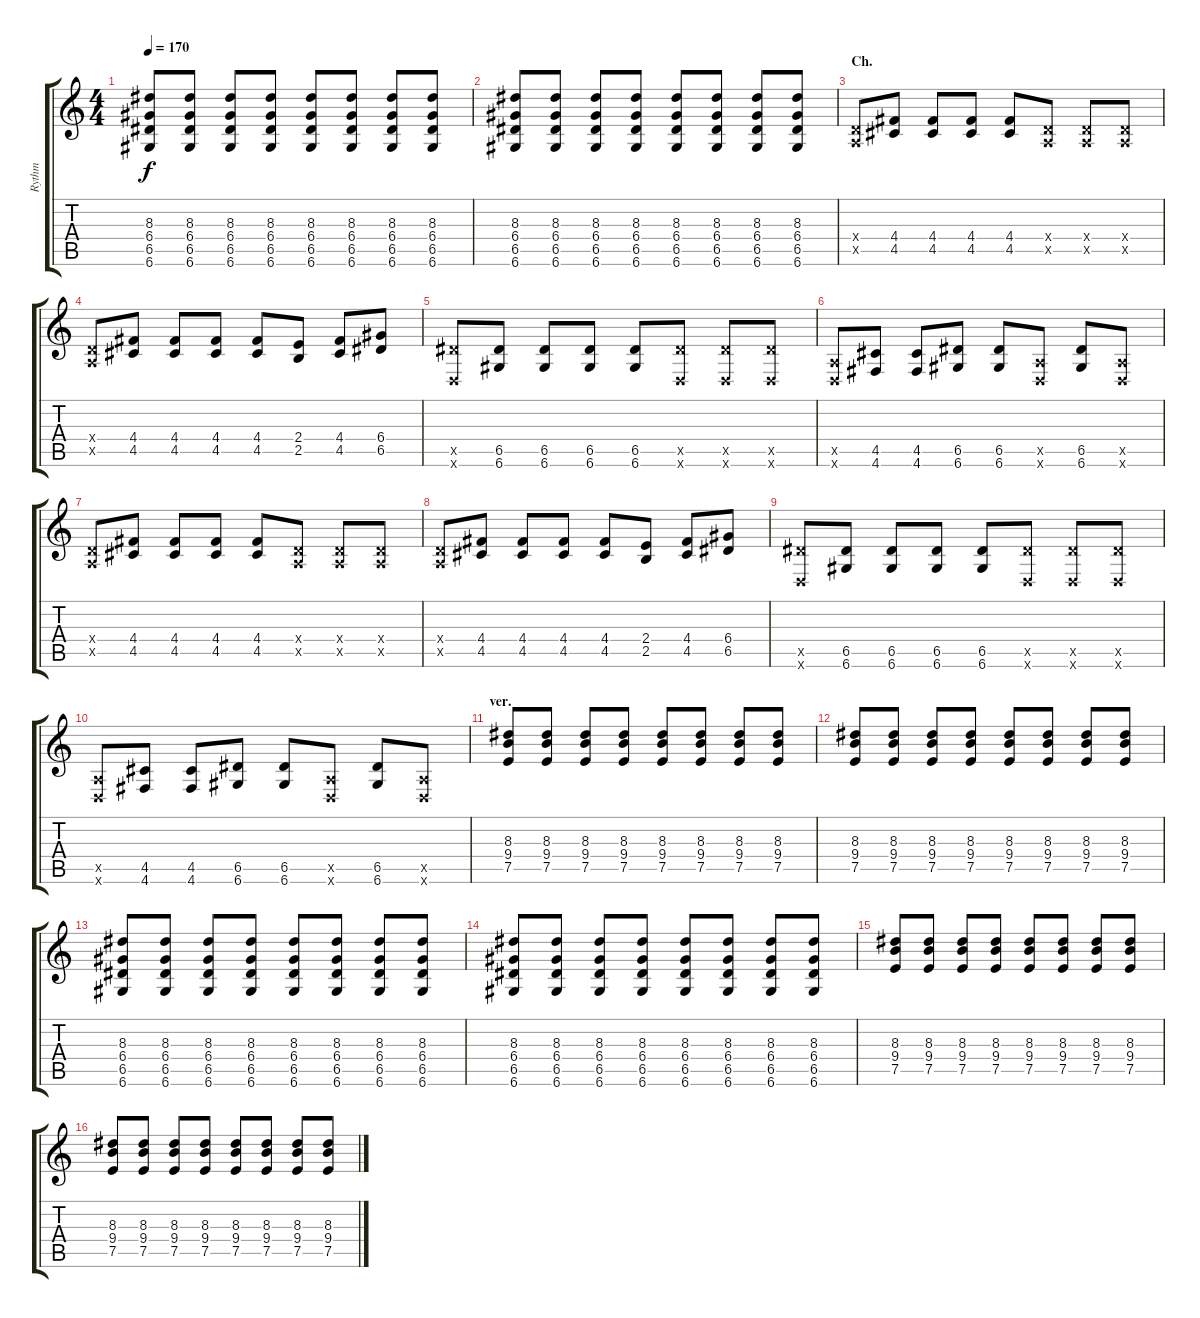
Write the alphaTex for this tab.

\track ("Rythm" "Rythm") {instrument distortionguitar}
\staff {score tabs}
\tuning (E4 B3 G3 D3 A2 D2) {hide}
\ts (4 4)
\tempo 170
\clef g2
\ks c
(8.3 6.4 6.5 6.6).8{dy f} (8.3 6.4 6.5 6.6).8 (8.3 6.4 6.5 6.6).8 (8.3 6.4 6.5 6.6).8 (8.3 6.4 6.5 6.6).8 (8.3 6.4 6.5 6.6).8 (8.3 6.4 6.5 6.6).8 (8.3 6.4 6.5 6.6).8 |
(8.3 6.4 6.5 6.6).8 (8.3 6.4 6.5 6.6).8 (8.3 6.4 6.5 6.6).8 (8.3 6.4 6.5 6.6).8 (8.3 6.4 6.5 6.6).8 (8.3 6.4 6.5 6.6).8 (8.3 6.4 6.5 6.6).8 (8.3 6.4 6.5 6.6).8 |
\section ("" "Ch.")
(0.4{x} 0.5{x}).8 (4.4 4.5).8 (4.4 4.5).8 (4.4 4.5).8 (4.4 4.5).8 (0.4{x} 0.5{x}).8 (0.4{x} 0.5{x}).8 (0.4{x} 0.5{x}).8 |
(0.4{x} 0.5{x}).8 (4.4 4.5).8 (4.4 4.5).8 (4.4 4.5).8 (4.4 4.5).8 (2.4 2.5).8 (4.4 4.5).8 (6.4 6.5).8 |
(6.5{x} 0.6{x}).8 (6.5 6.6).8 (6.5 6.6).8 (6.5 6.6).8 (6.5 6.6).8 (6.5{x} 0.6{x}).8 (6.5{x} 0.6{x}).8 (6.5{x} 0.6{x}).8 |
(0.5{x} 0.6{x}).8 (4.5 4.6).8 (4.5 4.6).8 (6.5 6.6).8 (6.5 6.6).8 (0.5{x} 0.6{x}).8 (6.5 6.6).8 (0.5{x} 0.6{x}).8 |
(0.4{x} 0.5{x}).8 (4.4 4.5).8 (4.4 4.5).8 (4.4 4.5).8 (4.4 4.5).8 (0.4{x} 0.5{x}).8 (0.4{x} 0.5{x}).8 (0.4{x} 0.5{x}).8 |
(0.4{x} 0.5{x}).8 (4.4 4.5).8 (4.4 4.5).8 (4.4 4.5).8 (4.4 4.5).8 (2.4 2.5).8 (4.4 4.5).8 (6.4 6.5).8 |
(6.5{x} 0.6{x}).8 (6.5 6.6).8 (6.5 6.6).8 (6.5 6.6).8 (6.5 6.6).8 (6.5{x} 0.6{x}).8 (6.5{x} 0.6{x}).8 (6.5{x} 0.6{x}).8 |
(0.5{x} 0.6{x}).8 (4.5 4.6).8 (4.5 4.6).8 (6.5 6.6).8 (6.5 6.6).8 (0.5{x} 0.6{x}).8 (6.5 6.6).8 (0.5{x} 0.6{x}).8 |
\section ("" "ver.")
(8.3 9.4 7.5).8 (8.3 9.4 7.5).8 (8.3 9.4 7.5).8 (8.3 9.4 7.5).8 (8.3 9.4 7.5).8 (8.3 9.4 7.5).8 (8.3 9.4 7.5).8 (8.3 9.4 7.5).8 |
(8.3 9.4 7.5).8 (8.3 9.4 7.5).8 (8.3 9.4 7.5).8 (8.3 9.4 7.5).8 (8.3 9.4 7.5).8 (8.3 9.4 7.5).8 (8.3 9.4 7.5).8 (8.3 9.4 7.5).8 |
(8.3 6.4 6.5 6.6).8 (8.3 6.4 6.5 6.6).8 (8.3 6.4 6.5 6.6).8 (8.3 6.4 6.5 6.6).8 (8.3 6.4 6.5 6.6).8 (8.3 6.4 6.5 6.6).8 (8.3 6.4 6.5 6.6).8 (8.3 6.4 6.5 6.6).8 |
(8.3 6.4 6.5 6.6).8 (8.3 6.4 6.5 6.6).8 (8.3 6.4 6.5 6.6).8 (8.3 6.4 6.5 6.6).8 (8.3 6.4 6.5 6.6).8 (8.3 6.4 6.5 6.6).8 (8.3 6.4 6.5 6.6).8 (8.3 6.4 6.5 6.6).8 |
(8.3 9.4 7.5).8 (8.3 9.4 7.5).8 (8.3 9.4 7.5).8 (8.3 9.4 7.5).8 (8.3 9.4 7.5).8 (8.3 9.4 7.5).8 (8.3 9.4 7.5).8 (8.3 9.4 7.5).8 |
(8.3 9.4 7.5).8 (8.3 9.4 7.5).8 (8.3 9.4 7.5).8 (8.3 9.4 7.5).8 (8.3 9.4 7.5).8 (8.3 9.4 7.5).8 (8.3 9.4 7.5).8 (8.3 9.4 7.5).8
